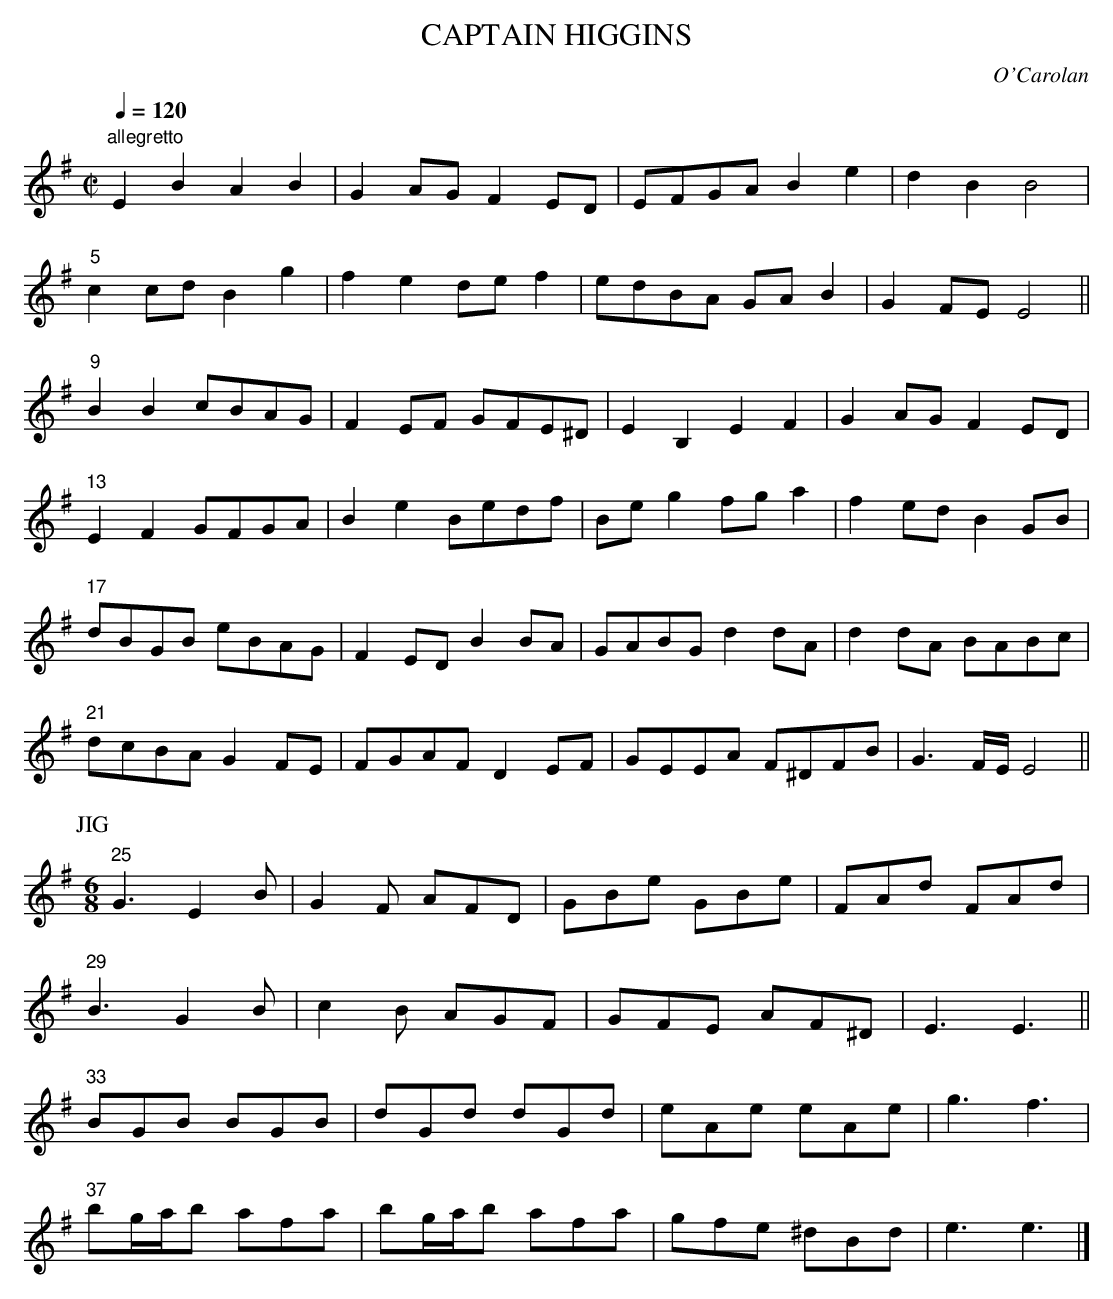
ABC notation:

X:1
T:CAPTAIN HIGGINS
C:O'Carolan
Q:1/4=120
M:C|
L:1/8
K:Em
"allegretto"
E2B2 A2B2|G2AG F2ED|EFGA B2e2|d2B2 B4|
"5"c2cd B2g2|f2e2 def2|edBA GAB2|G2FE E4||
"9"B2B2 cBAG|F2EF GFE^D|E2B,2 E2F2|G2AG F2ED|
"13"E2F2 GFGA|B2e2 Bedf|Beg2 fga2|f2ed B2GB|
"17"dBGB eBAG|F2ED B2BA|GABG d2dA|d2dA BABc|
"21"dcBA G2FE|FGAF D2EF|GEEA F^DFB|G3F/E/ E4||
P:JIG
M:6/8
"25"G3  E2B|G2F AFD|GBe GBe|FAd FAd|
"29"B3G2B|c2B AGF|GFE AF^D|E3 E3||
"33"BGB BGB|dGd dGd|eAe eAe|g3 f3|
"37"bg/a/b afa|bg/a/b afa|gfe ^dBd|e3 e3|]
